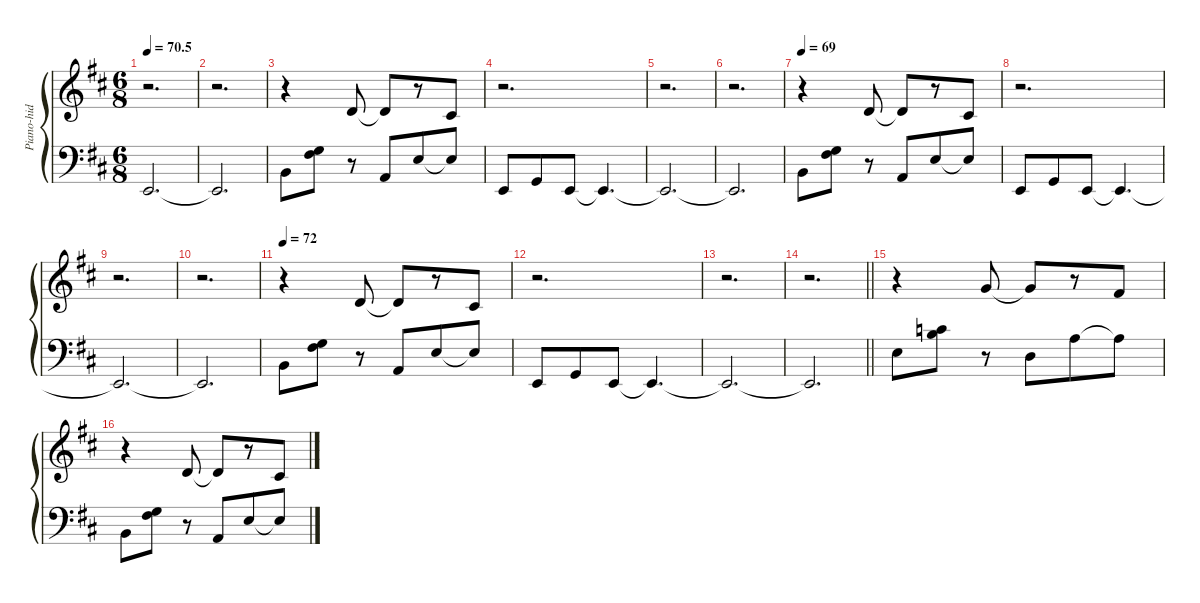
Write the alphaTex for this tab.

\defaultSystemsLayout 4
\hideDynamics
\bracketExtendMode groupsimilarinstruments
\firstSystemTrackNameMode fullname
\otherSystemsTrackNameOrientation horizontal
\track ("Piano-hid" "el.pno.") {defaultSystemsLayout 8 instrument electricpiano1}
\staff {score}
\tuning (E4 B3 G3 D3 A2 E2)
\ts (6 8)
\tempo
70.5
\accidentals auto
\clef g2
\ottava regular
\simile none
\ks bminor
r.2{d dy ff} |
r.2{d} |
r.4 3.2{acc forcenatural}.8 3.2{t acc forcenatural}.8 r.8 2.2{acc #}.8 |
r.2{d} |
r.2{d} |
r.2{d} |
\tempo 69
r.4 3.2{acc forcenatural}.8 3.2{t acc forcenatural}.8 r.8 2.2{acc #}.8 |
r.2{d} |
r.2{d} |
r.2{d} |
\tempo 72
r.4 3.2{acc forcenatural}.8 3.2{t acc forcenatural}.8 r.8 2.2{acc #}.8 |
r.2{d} |
r.2{d} |
\barLineRight lightlight
r.2{d} |
r.4 3.1{acc forcenatural}.8 3.1{t acc forcenatural}.8 r.8 2.1{acc #}.8 |
r.4 3.2{acc forcenatural}.8 3.2{t acc forcenatural}.8 r.8 2.2{acc #}.8
\staff {score}
\tuning (G2 D2 A1 E1 B0)
\clef f4
\ottava regular
\simile none
\ks bminor
2.2{t acc forcenatural}.2{d dy ff} |
2.2{t acc forcenatural}.2{d} |
9.2{acc forcenatural}.8 (16.2{acc #} 12.1{acc forcenatural}).8 r.8 7.2{acc forcenatural}.8 9.1{acc forcenatural}.8 9.1{t acc forcenatural}.8 |
2.2{acc forcenatural}.8 0.1{acc forcenatural}.8 2.2{acc forcenatural}.8 2.2{t acc forcenatural}.4{d} |
2.2{t acc forcenatural}.2{d} |
2.2{t acc forcenatural}.2{d} |
9.2{acc forcenatural}.8 (16.2{acc #} 12.1{acc forcenatural}).8 r.8 7.2{acc forcenatural}.8 9.1{acc forcenatural}.8 9.1{t acc forcenatural}.8 |
2.2{acc forcenatural}.8 0.1{acc forcenatural}.8 2.2{acc forcenatural}.8 2.2{t acc forcenatural}.4{d} |
2.2{t acc forcenatural}.2{d} |
2.2{t acc forcenatural}.2{d} |
9.2{acc forcenatural}.8 (16.2{acc #} 12.1{acc forcenatural}).8 r.8 7.2{acc forcenatural}.8 9.1{acc forcenatural}.8 9.1{t acc forcenatural}.8 |
2.2{acc forcenatural}.8 0.1{acc forcenatural}.8 2.2{acc forcenatural}.8 2.2{t acc forcenatural}.4{d} |
2.2{t acc forcenatural}.2{d} |
\barLineRight lightlight
2.2{t acc forcenatural}.2{d} |
14.2{acc forcenatural}.8 (21.2{acc forcenatural} 17.1{acc forcenatural}).8 r.8 12.2{acc forcenatural}.8 14.1{acc forcenatural}.8 14.1{t acc forcenatural}.8 |
14.3{acc forcenatural}.8 (16.2{acc #} 12.1{acc forcenatural}).8 r.8 7.2{acc forcenatural}.8 9.1{acc forcenatural}.8 9.1{t acc forcenatural}.8
